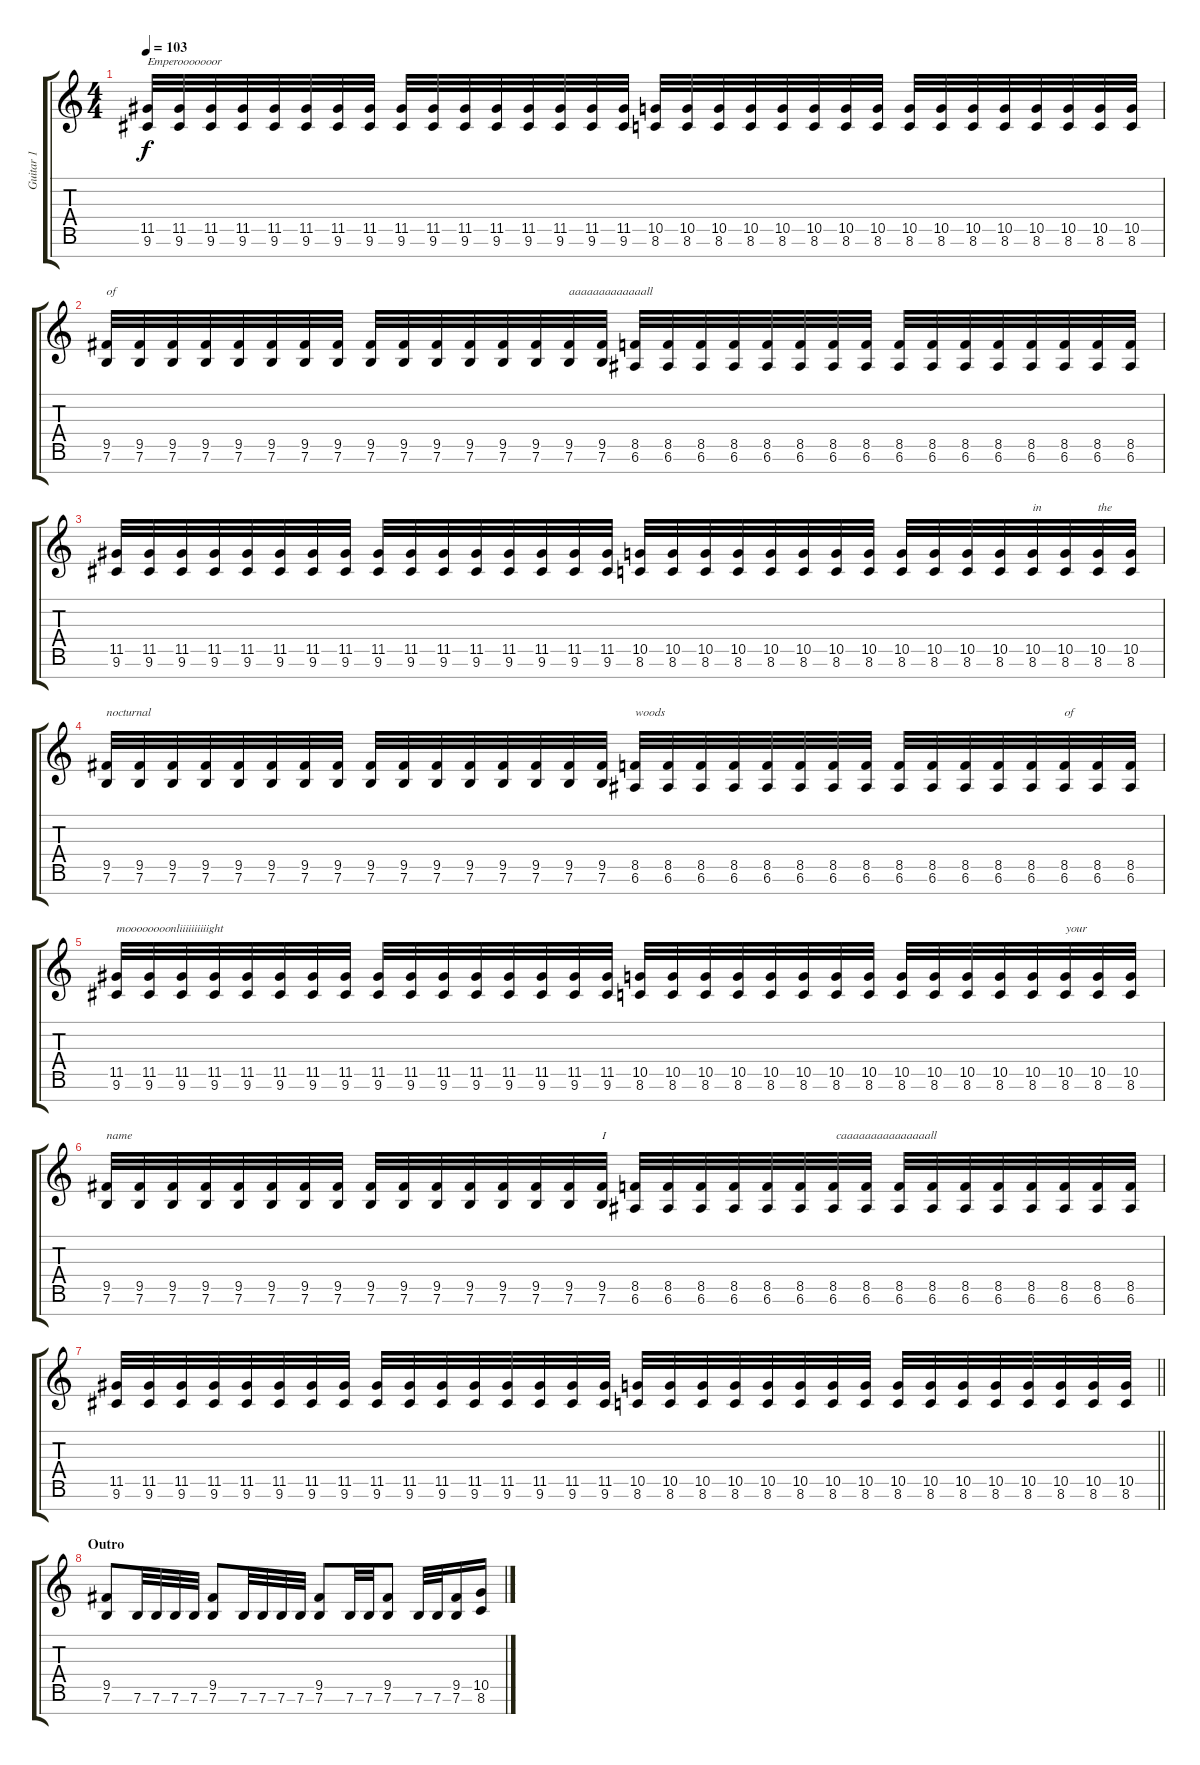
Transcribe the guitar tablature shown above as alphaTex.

\track ("Guitar 1" "Guitar 1") {instrument distortionguitar}
\staff {score tabs}
\tuning (E4 B3 G3 D3 A2 E2 B1) {hide}
\ts (4 4)
\tempo 103
\clef g2
\ks c
(11.5 9.6).32{txt "Emperooooooor" dy f} (11.5 9.6).32 (11.5 9.6).32 (11.5 9.6).32 (11.5 9.6).32 (11.5 9.6).32 (11.5 9.6).32 (11.5 9.6).32 (11.5 9.6).32 (11.5 9.6).32 (11.5 9.6).32 (11.5 9.6).32 (11.5 9.6).32 (11.5 9.6).32 (11.5 9.6).32 (11.5 9.6).32 (10.5 8.6).32 (10.5 8.6).32 (10.5 8.6).32 (10.5 8.6).32 (10.5 8.6).32 (10.5 8.6).32 (10.5 8.6).32 (10.5 8.6).32 (10.5 8.6).32 (10.5 8.6).32 (10.5 8.6).32 (10.5 8.6).32 (10.5 8.6).32 (10.5 8.6).32 (10.5 8.6).32 (10.5 8.6).32 |
(9.5 7.6).32{txt "of"} (9.5 7.6).32 (9.5 7.6).32 (9.5 7.6).32 (9.5 7.6).32 (9.5 7.6).32 (9.5 7.6).32 (9.5 7.6).32 (9.5 7.6).32 (9.5 7.6).32 (9.5 7.6).32 (9.5 7.6).32 (9.5 7.6).32 (9.5 7.6).32 (9.5 7.6).32{txt "aaaaaaaaaaaaall"} (9.5 7.6).32 (8.5 6.6).32 (8.5 6.6).32 (8.5 6.6).32 (8.5 6.6).32 (8.5 6.6).32 (8.5 6.6).32 (8.5 6.6).32 (8.5 6.6).32 (8.5 6.6).32 (8.5 6.6).32 (8.5 6.6).32 (8.5 6.6).32 (8.5 6.6).32 (8.5 6.6).32 (8.5 6.6).32 (8.5 6.6).32 |
(11.5 9.6).32 (11.5 9.6).32 (11.5 9.6).32 (11.5 9.6).32 (11.5 9.6).32 (11.5 9.6).32 (11.5 9.6).32 (11.5 9.6).32 (11.5 9.6).32 (11.5 9.6).32 (11.5 9.6).32 (11.5 9.6).32 (11.5 9.6).32 (11.5 9.6).32 (11.5 9.6).32 (11.5 9.6).32 (10.5 8.6).32 (10.5 8.6).32 (10.5 8.6).32 (10.5 8.6).32 (10.5 8.6).32 (10.5 8.6).32 (10.5 8.6).32 (10.5 8.6).32 (10.5 8.6).32 (10.5 8.6).32 (10.5 8.6).32 (10.5 8.6).32 (10.5 8.6).32{txt "in"} (10.5 8.6).32 (10.5 8.6).32{txt "the"} (10.5 8.6).32 |
(9.5 7.6).32{txt "nocturnal"} (9.5 7.6).32 (9.5 7.6).32 (9.5 7.6).32 (9.5 7.6).32 (9.5 7.6).32 (9.5 7.6).32 (9.5 7.6).32 (9.5 7.6).32 (9.5 7.6).32 (9.5 7.6).32 (9.5 7.6).32 (9.5 7.6).32 (9.5 7.6).32 (9.5 7.6).32 (9.5 7.6).32 (8.5 6.6).32{txt "woods"} (8.5 6.6).32 (8.5 6.6).32 (8.5 6.6).32 (8.5 6.6).32 (8.5 6.6).32 (8.5 6.6).32 (8.5 6.6).32 (8.5 6.6).32 (8.5 6.6).32 (8.5 6.6).32 (8.5 6.6).32 (8.5 6.6).32 (8.5 6.6).32{txt "of"} (8.5 6.6).32 (8.5 6.6).32 |
(11.5 9.6).32{txt "moooooooonliiiiiiiiiight"} (11.5 9.6).32 (11.5 9.6).32 (11.5 9.6).32 (11.5 9.6).32 (11.5 9.6).32 (11.5 9.6).32 (11.5 9.6).32 (11.5 9.6).32 (11.5 9.6).32 (11.5 9.6).32 (11.5 9.6).32 (11.5 9.6).32 (11.5 9.6).32 (11.5 9.6).32 (11.5 9.6).32 (10.5 8.6).32 (10.5 8.6).32 (10.5 8.6).32 (10.5 8.6).32 (10.5 8.6).32 (10.5 8.6).32 (10.5 8.6).32 (10.5 8.6).32 (10.5 8.6).32 (10.5 8.6).32 (10.5 8.6).32 (10.5 8.6).32 (10.5 8.6).32 (10.5 8.6).32{txt "your "} (10.5 8.6).32 (10.5 8.6).32 |
(9.5 7.6).32{txt "name"} (9.5 7.6).32 (9.5 7.6).32 (9.5 7.6).32 (9.5 7.6).32 (9.5 7.6).32 (9.5 7.6).32 (9.5 7.6).32 (9.5 7.6).32 (9.5 7.6).32 (9.5 7.6).32 (9.5 7.6).32 (9.5 7.6).32 (9.5 7.6).32 (9.5 7.6).32 (9.5 7.6).32{txt "I"} (8.5 6.6).32 (8.5 6.6).32 (8.5 6.6).32 (8.5 6.6).32 (8.5 6.6).32 (8.5 6.6).32 (8.5 6.6).32{txt " caaaaaaaaaaaaaaall"} (8.5 6.6).32 (8.5 6.6).32 (8.5 6.6).32 (8.5 6.6).32 (8.5 6.6).32 (8.5 6.6).32 (8.5 6.6).32 (8.5 6.6).32 (8.5 6.6).32 |
\barLineRight lightlight
(11.5 9.6).32 (11.5 9.6).32 (11.5 9.6).32 (11.5 9.6).32 (11.5 9.6).32 (11.5 9.6).32 (11.5 9.6).32 (11.5 9.6).32 (11.5 9.6).32 (11.5 9.6).32 (11.5 9.6).32 (11.5 9.6).32 (11.5 9.6).32 (11.5 9.6).32 (11.5 9.6).32 (11.5 9.6).32 (10.5 8.6).32 (10.5 8.6).32 (10.5 8.6).32 (10.5 8.6).32 (10.5 8.6).32 (10.5 8.6).32 (10.5 8.6).32 (10.5 8.6).32 (10.5 8.6).32 (10.5 8.6).32 (10.5 8.6).32 (10.5 8.6).32 (10.5 8.6).32 (10.5 8.6).32 (10.5 8.6).32 (10.5 8.6).32 |
\section ("" "Outro")
(9.5 7.6).8 7.6.32 7.6.32 7.6.32 7.6.32 (9.5 7.6).8 7.6.32 7.6.32 7.6.32 7.6.32 (9.5 7.6).8 7.6.32 7.6.32 (9.5 7.6).8 7.6.32 7.6.32 (9.5 7.6).16 (10.5 8.6).16
